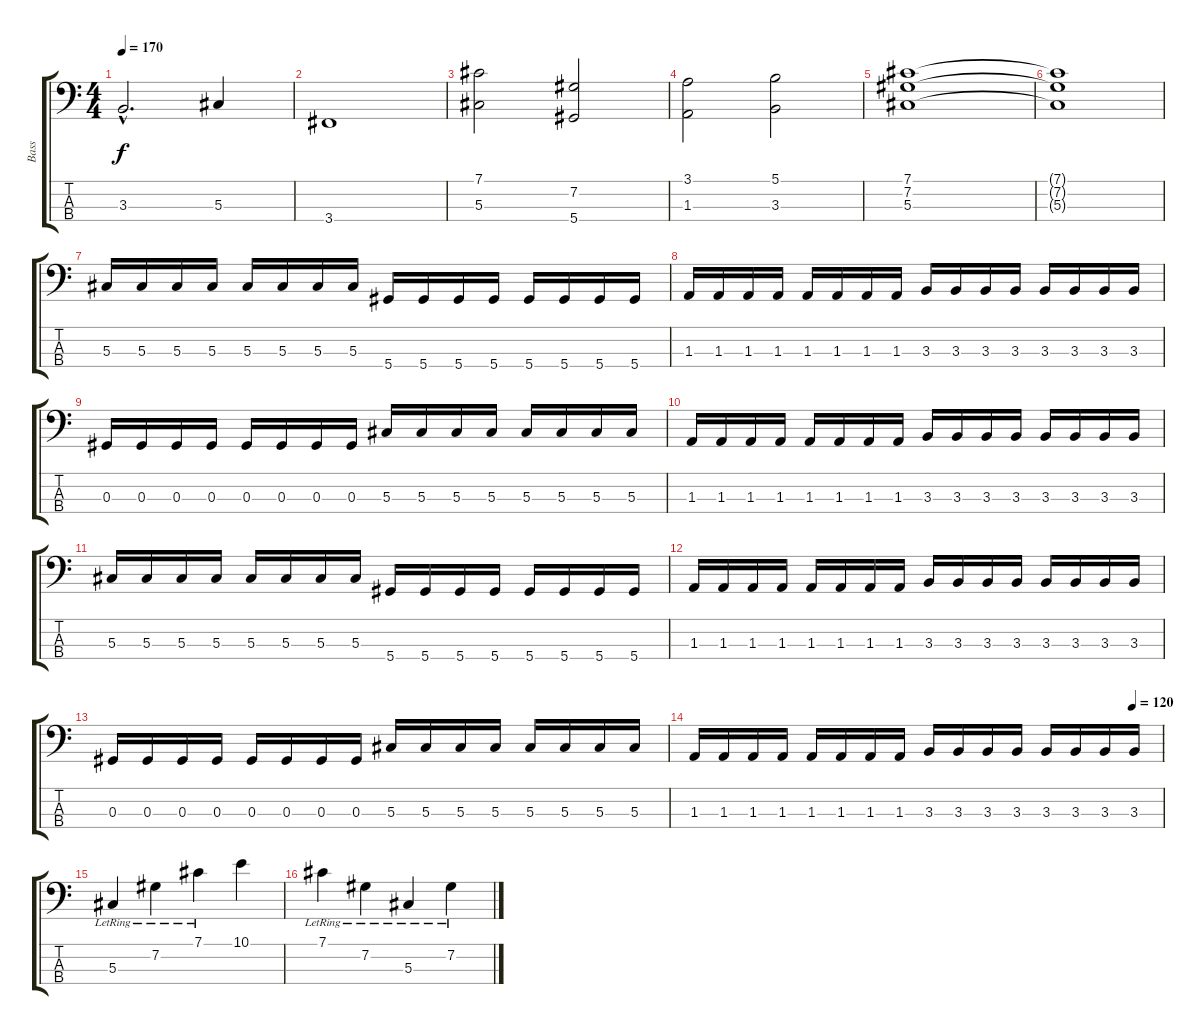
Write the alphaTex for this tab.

\track ("Bass" "Bass") {instrument electricbassfinger}
\staff {score tabs}
\tuning (Gb2 Db2 Ab1 Eb1) {hide}
\ts (4 4)
\tempo 170
\clef f4
\ks c
3.3{hac}.2{d dy f} 5.3.4 |
3.4.1 |
(7.1 5.3).2{instrument acousticgrandpiano} (7.2 5.4).2 |
(3.1 1.3).2 (5.1 3.3).2 |
(7.1 7.2 5.3).1 |
(7.1{t} 7.2{t} 5.3{t}).1 |
5.3.16{instrument electricbassfinger} 5.3.16 5.3.16 5.3.16 5.3.16 5.3.16 5.3.16 5.3.16 5.4.16 5.4.16 5.4.16 5.4.16 5.4.16 5.4.16 5.4.16 5.4.16 |
1.3.16 1.3.16 1.3.16 1.3.16 1.3.16 1.3.16 1.3.16 1.3.16 3.3.16 3.3.16 3.3.16 3.3.16 3.3.16 3.3.16 3.3.16 3.3.16 |
0.3.16 0.3.16 0.3.16 0.3.16 0.3.16 0.3.16 0.3.16 0.3.16 5.3.16 5.3.16 5.3.16 5.3.16 5.3.16 5.3.16 5.3.16 5.3.16 |
1.3.16 1.3.16 1.3.16 1.3.16 1.3.16 1.3.16 1.3.16 1.3.16 3.3.16 3.3.16 3.3.16 3.3.16 3.3.16 3.3.16 3.3.16 3.3.16 |
5.3.16{instrument electricbassfinger} 5.3.16 5.3.16 5.3.16 5.3.16 5.3.16 5.3.16 5.3.16 5.4.16 5.4.16 5.4.16 5.4.16 5.4.16 5.4.16 5.4.16 5.4.16 |
1.3.16 1.3.16 1.3.16 1.3.16 1.3.16 1.3.16 1.3.16 1.3.16 3.3.16 3.3.16 3.3.16 3.3.16 3.3.16 3.3.16 3.3.16 3.3.16 |
0.3.16 0.3.16 0.3.16 0.3.16 0.3.16 0.3.16 0.3.16 0.3.16 5.3.16 5.3.16 5.3.16 5.3.16 5.3.16 5.3.16 5.3.16 5.3.16 |
\tempo (120 0.9375)
1.3.16 1.3.16 1.3.16 1.3.16 1.3.16 1.3.16 1.3.16 1.3.16 3.3.16 3.3.16 3.3.16 3.3.16 3.3.16 3.3.16 3.3.16 3.3.16 |
5.3{lr}.4{instrument acousticgrandpiano} 7.2{lr}.4 7.1{lr}.4 10.1.4 |
7.1{lr}.4 7.2{lr}.4 5.3{lr}.4 7.2{lr}.4
